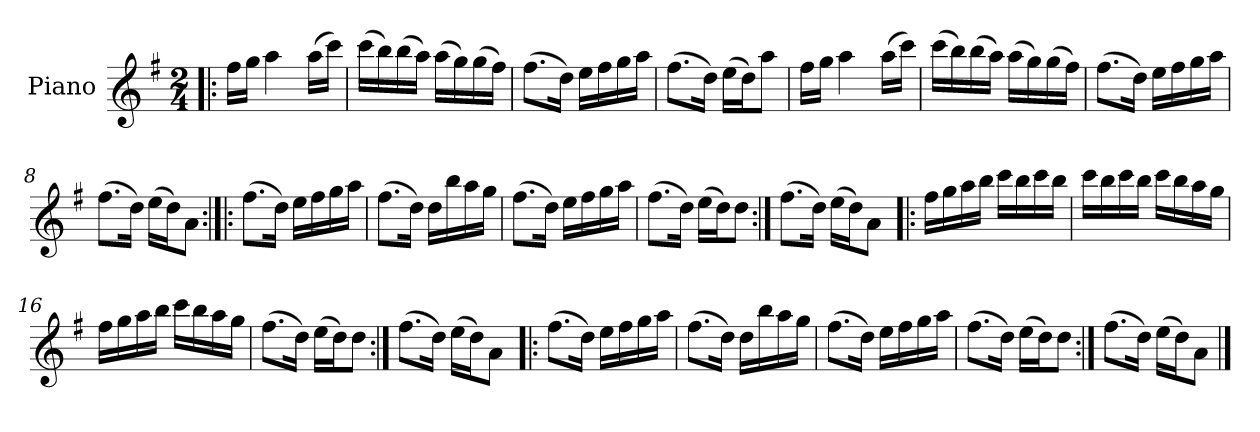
**kern
*part1
*staff1
*I"Piano
*I'Pno.
*clefG2
*k[f#]
*D:mix
*M2/4
=1!|:
16ff#\LL
16gg\JJ
4aa\
(>16aa\LL
16ccc\JJ)
=2
(>16ccc\LL
16bb\)
(>16bb\
16aa\JJ)
(>16aa\LL
16gg\)
(>16gg\
16ff#\JJ)
=3
(>8.ff#\L
16dd\Jk)
16ee\LL
16ff#\
16gg\
16aa\JJ
!!LO:LB:g=z
=4
(>8.ff#\L
16dd\Jk)
(>16ee\LL
16dd\J)
8aa\J
=5
16ff#\LL
16gg\JJ
4aa\
(>16aa\LL
16ccc\JJ)
=6
(>16ccc\LL
16bb\)
(>16bb\
16aa\JJ)
(>16aa\LL
16gg\)
(>16gg\
16ff#\JJ)
=7
(>8.ff#\L
16dd\Jk)
16ee\LL
16ff#\
16gg\
16aa\JJ
!!LO:LB:g=z
=8
(>8.ff#\L
16dd\Jk)
(>16ee\LL
16dd\J)
8a\J
=9:|!|:
(>8.ff#\L
16dd\Jk)
16ee\LL
16ff#\
16gg\
16aa\JJ
=10
(>8.ff#\L
16dd\Jk)
16dd\LL
16bb\
16aa\
16gg\JJ
=11
(>8.ff#\L
16dd\Jk)
16ee\LL
16ff#\
16gg\
16aa\JJ
!!LO:LB:g=z
=12
(>8.ff#\L
16dd\Jk)
(>16ee\LL
16dd\J)
8dd\J
=13:|!
(>8.ff#\L
16dd\Jk)
(>16ee\LL
16dd\J)
8a\J
=14!|:
16ff#\LL
16gg\
16aa\
16bb\JJ
16ccc\LL
16bb\
16ccc\
16bb\JJ
=15
16ccc\LL
16bb\
16ccc\
16bb\JJ
16ccc\LL
16bb\
16aa\
16gg\JJ
!!LO:LB:g=z
=16
16ff#\LL
16gg\
16aa\
16bb\JJ
16ccc\LL
16bb\
16aa\
16gg\JJ
=17
(>8.ff#\L
16dd\Jk)
(>16ee\LL
16dd\J)
8dd\J
=18:|!
(>8.ff#\L
16dd\Jk)
(>16ee\LL
16dd\J)
8a\J
=19!|:
(>8.ff#\L
16dd\Jk)
16ee\LL
16ff#\
16gg\
16aa\JJ
!!LO:LB:g=z
=20
(>8.ff#\L
16dd\Jk)
16dd\LL
16bb\
16aa\
16gg\JJ
=21
(>8.ff#\L
16dd\Jk)
16ee\LL
16ff#\
16gg\
16aa\JJ
=22
(>8.ff#\L
16dd\Jk)
(>16ee\LL
16dd\J)
8dd\J
=23:|!
(>8.ff#\L
16dd\Jk)
(>16ee\LL
16dd\J)
8a\J
==
*-
